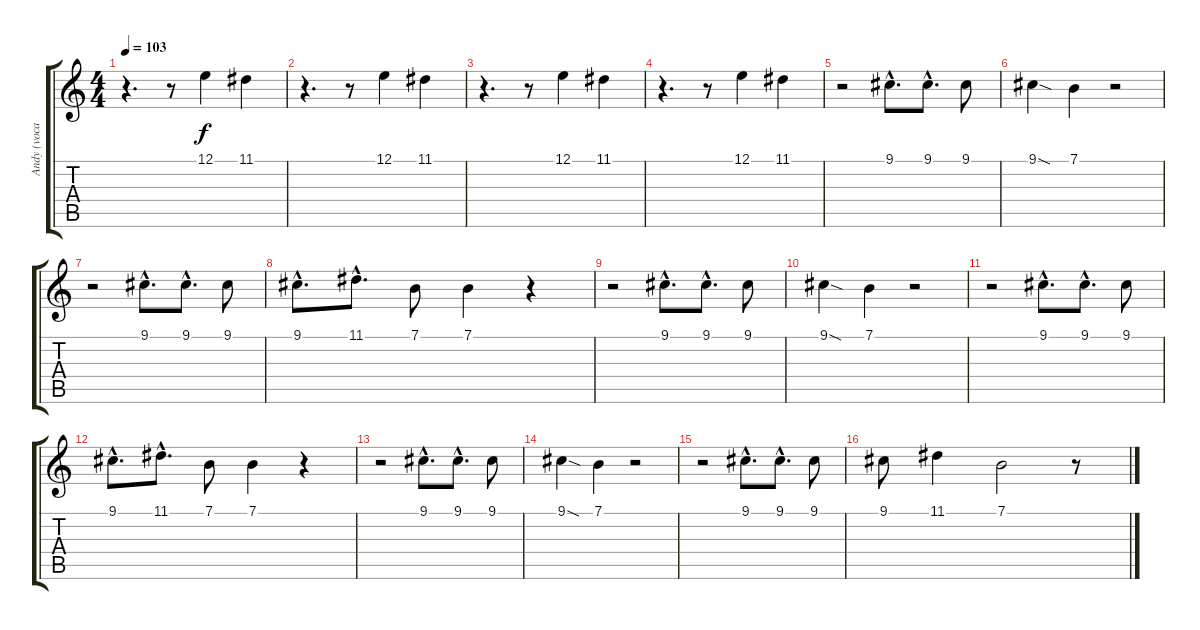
\track ("Andy (vocal 1)" "Andy (voca") {instrument cello}
\staff {score tabs}
\tuning (E4 B3 G3 D3 A2 E2) {hide}
\ts (4 4)
\tempo 103
\clef g2
\ks c
r.4{d dy f} r.8 12.1.4 11.1.4 |
r.4{d} r.8 12.1.4 11.1.4 |
r.4{d} r.8 12.1.4 11.1.4 |
r.4{d} r.8 12.1.4 11.1.4 |
r.2 9.1{hac}.8{d} 9.1{hac}.8{d} 9.1.8 |
9.1{sod}.4 7.1.4 r.2 |
r.2 9.1{hac}.8{d} 9.1{hac}.8{d} 9.1.8 |
9.1{hac}.8{d} 11.1{hac}.8{d} 7.1.8 7.1.4 r.4 |
r.2 9.1{hac}.8{d} 9.1{hac}.8{d} 9.1.8 |
9.1{sod}.4 7.1.4 r.2 |
r.2 9.1{hac}.8{d} 9.1{hac}.8{d} 9.1.8 |
9.1{hac}.8{d} 11.1{hac}.8{d} 7.1.8 7.1.4 r.4 |
r.2 9.1{hac}.8{d} 9.1{hac}.8{d} 9.1.8 |
9.1{sod}.4 7.1.4 r.2 |
r.2 9.1{hac}.8{d} 9.1{hac}.8{d} 9.1.8 |
9.1.8 11.1.4 7.1.2 r.8
